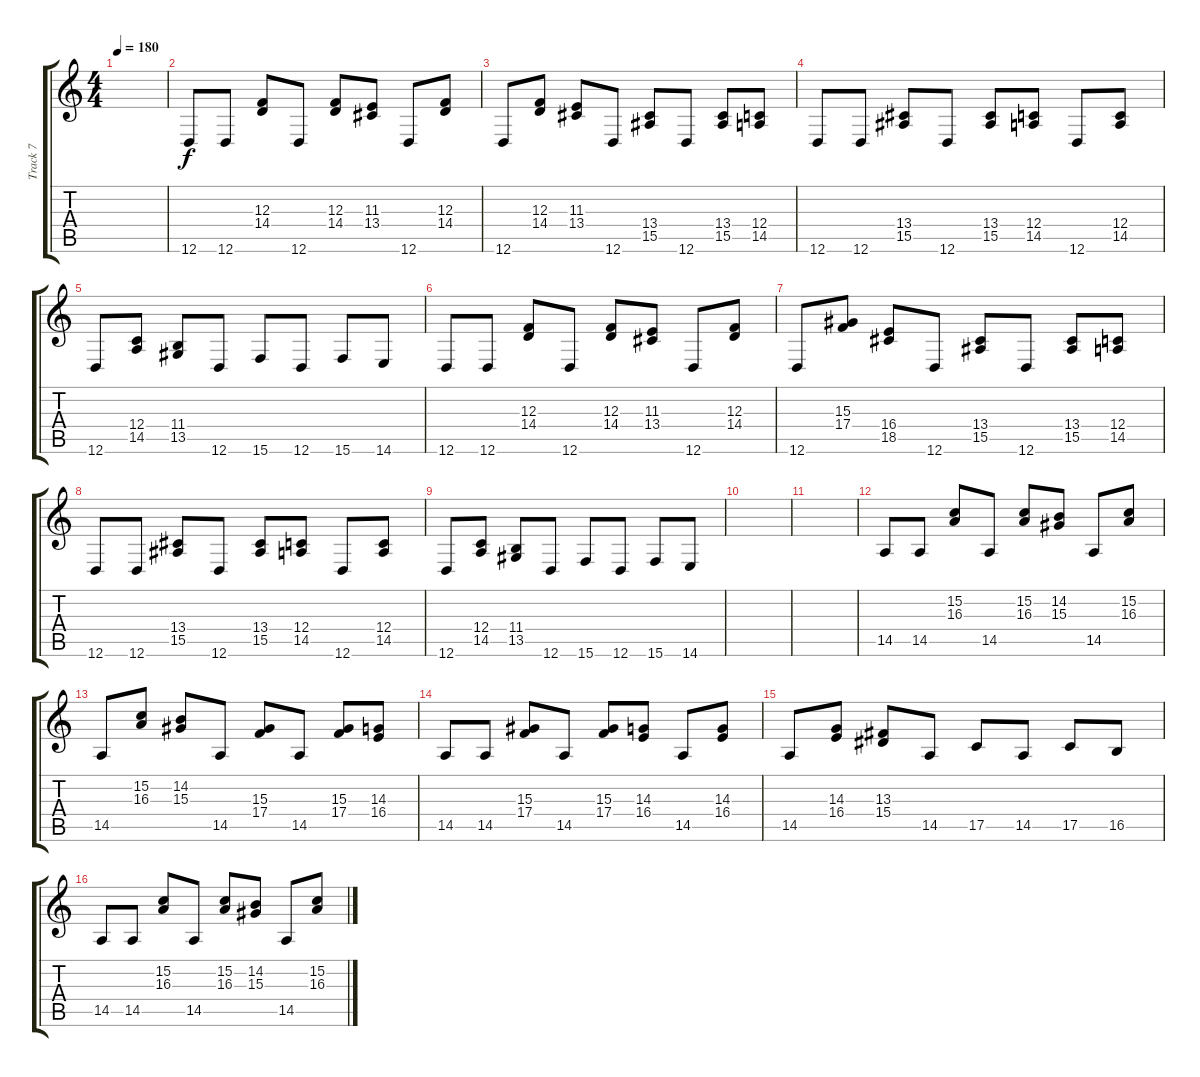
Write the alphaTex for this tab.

\track ("Track 7" "Track 7") {instrument koto}
\staff {score tabs}
\tuning (D4 A3 F3 C3 G2 D2) {hide}
\ts (4 4)
\tempo 180
\clef g2
\ks c
|
12.6.8 12.6.8 (12.3 14.4).8 12.6.8 (12.3 14.4).8 (11.3 13.4).8 12.6.8 (12.3 14.4).8 |
12.6.8 (12.3 14.4).8 (11.3 13.4).8 12.6.8 (13.4 15.5).8 12.6.8 (13.4 15.5).8 (12.4 14.5).8 |
12.6.8 12.6.8 (13.4 15.5).8 12.6.8 (13.4 15.5).8 (12.4 14.5).8 12.6.8 (12.4 14.5).8 |
12.6.8 (12.4 14.5).8 (11.4 13.5).8 12.6.8 15.6.8 12.6.8 15.6.8 14.6.8 |
12.6.8 12.6.8 (12.3 14.4).8 12.6.8 (12.3 14.4).8 (11.3 13.4).8 12.6.8 (12.3 14.4).8 |
12.6.8 (15.3 17.4).8 (16.4 18.5).8 12.6.8 (13.4 15.5).8 12.6.8 (13.4 15.5).8 (12.4 14.5).8 |
12.6.8 12.6.8 (13.4 15.5).8 12.6.8 (13.4 15.5).8 (12.4 14.5).8 12.6.8 (12.4 14.5).8 |
12.6.8 (12.4 14.5).8 (11.4 13.5).8 12.6.8 15.6.8 12.6.8 15.6.8 14.6.8 |
|
|
14.5.8 14.5.8 (15.2 16.3).8 14.5.8 (15.2 16.3).8 (14.2 15.3).8 14.5.8 (15.2 16.3).8 |
14.5.8 (15.2 16.3).8 (14.2 15.3).8 14.5.8 (15.3 17.4).8 14.5.8 (15.3 17.4).8 (14.3 16.4).8 |
14.5.8 14.5.8 (15.3 17.4).8 14.5.8 (15.3 17.4).8 (14.3 16.4).8 14.5.8 (14.3 16.4).8 |
14.5.8 (14.3 16.4).8 (13.3 15.4).8 14.5.8 17.5.8 14.5.8 17.5.8 16.5.8 |
14.5.8 14.5.8 (15.2 16.3).8 14.5.8 (15.2 16.3).8 (14.2 15.3).8 14.5.8 (15.2 16.3).8
